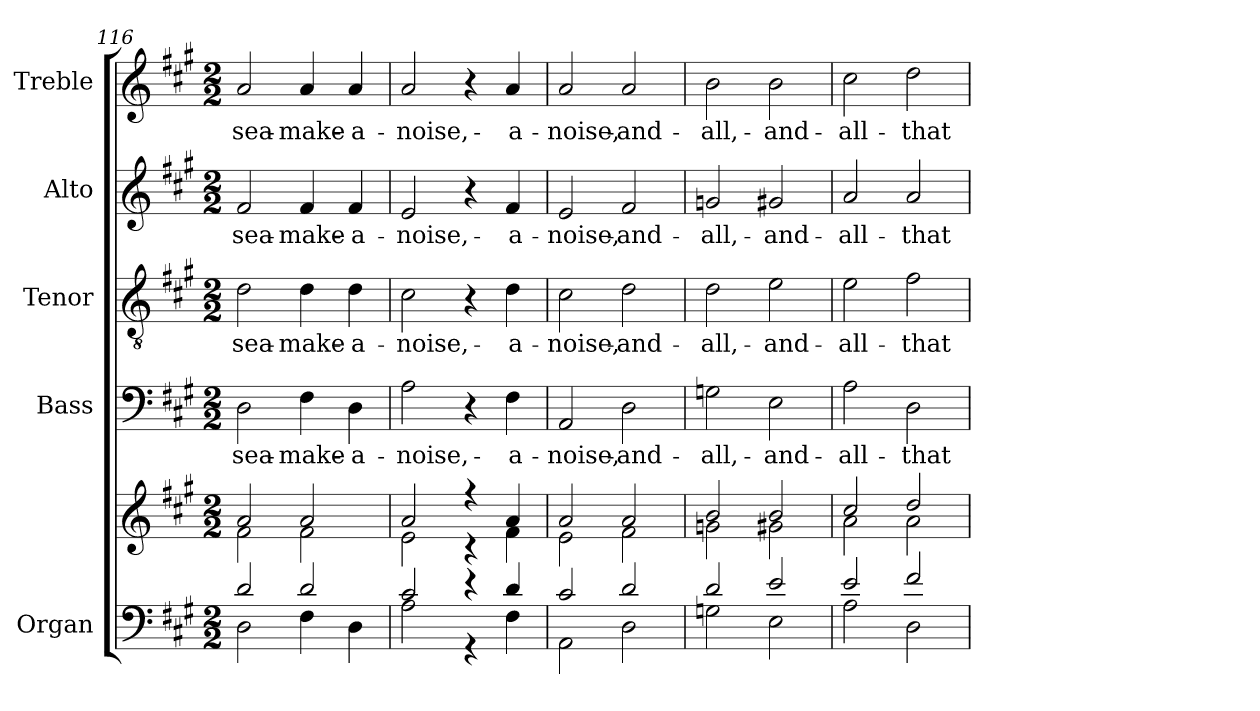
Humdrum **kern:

**kern	**kern	**kern	**text	**kern	**text	**kern	**text	**kern	**text
*part5	*part5	*part4	*part4	*part3	*part3	*part2	*part2	*part1	*part1
*staff6	*staff5	*staff4	*staff4	*staff3	*staff3	*staff2	*staff2	*staff1	*staff1
*I"Organ	*	*I"Bass	*	*I"Tenor	*	*I"Alto	*	*I"Treble	*
*I'Org.	*	*I'B.	*	*I'T.	*	*I'A.	*	*I'Tr.	*
*clefF4	*clefG2	*clefF4	*	*clefGv2	*	*clefG2	*	*clefG2	*
*	*	*	*	*ITrd7c12	*	*	*	*	*
*k[f#c#g#]	*k[f#c#g#]	*k[f#c#g#]	*	*k[f#c#g#]	*	*k[f#c#g#]	*	*k[f#c#g#]	*
*A:	*A:	*A:	*	*A:	*	*A:	*	*A:	*
*M2/2	*M2/2	*M2/2	*	*M2/2	*	*M2/2	*	*M2/2	*
=116	=116	=116	=116	=116	=116	=116	=116	=116	=116
*^	*^	*	*	*	*	*	*	*	*
!	!	!	!	!	!LO:LY:b:color=#000000	!	!	!	!	!	!
!	!	!	!	!	!	!	!LO:LY:b:color=#000000	!	!	!	!
!	!	!	!	!	!	!	!	!	!LO:LY:b:color=#000000	!	!
!	!	!	!	!	!	!	!	!	!	!	!LO:LY:b:color=#000000
2di/	2Di\	2ai/	2f#i\	2Di\	-sea-	2Di\	-sea-	2f#i/	-sea-	2ai/	-sea-
!	!	!	!	!	!LO:LY:b:color=#000000	!	!	!	!	!	!
!	!	!	!	!	!	!	!LO:LY:b:color=#000000	!	!	!	!
!	!	!	!	!	!	!	!	!	!LO:LY:b:color=#000000	!	!
!	!	!	!	!	!	!	!	!	!	!	!LO:LY:b:color=#000000
2di/	4F#i\	2ai/	2f#i\	4F#i\	-make-	4Di\	-make-	4f#i/	-make-	4ai/	-make-
!	!	!	!	!	!LO:LY:b:color=#000000	!	!	!	!	!	!
!	!	!	!	!	!	!	!LO:LY:b:color=#000000	!	!	!	!
!	!	!	!	!	!	!	!	!	!LO:LY:b:color=#000000	!	!
!	!	!	!	!	!	!	!	!	!	!	!LO:LY:b:color=#000000
.	4Di\	.	.	4Di\	-a-	4Di\	-a-	4f#i/	-a-	4ai/	-a-
=117	=117	=117	=117	=117	=117	=117	=117	=117	=117	=117	=117
!	!	!	!	!	!LO:LY:b:color=#000000	!	!	!	!	!	!
!	!	!	!	!	!	!	!LO:LY:b:color=#000000	!	!	!	!
!	!	!	!	!	!	!	!	!	!LO:LY:b:color=#000000	!	!
!	!	!	!	!	!	!	!	!	!	!	!LO:LY:b:color=#000000
2c#i/	2Ai\	2ai/	2ei\	2Ai\	-noise,-	2C#i\	-noise,-	2ei/	-noise,-	2ai/	-noise,-
4r	4r	4r	4r	4r	.	4r	.	4r	.	4r	.
!	!	!	!	!	!LO:LY:b:color=#000000	!	!	!	!	!	!
!	!	!	!	!	!	!	!LO:LY:b:color=#000000	!	!	!	!
!	!	!	!	!	!	!	!	!	!LO:LY:b:color=#000000	!	!
!	!	!	!	!	!	!	!	!	!	!	!LO:LY:b:color=#000000
4di/	4F#i\	4ai/	4f#i\	4F#i\	-a-	4Di\	-a-	4f#i/	-a-	4ai/	-a-
=118	=118	=118	=118	=118	=118	=118	=118	=118	=118	=118	=118
!	!	!	!	!	!LO:LY:b:color=#000000	!	!	!	!	!	!
!	!	!	!	!	!	!	!LO:LY:b:color=#000000	!	!	!	!
!	!	!	!	!	!	!	!	!	!LO:LY:b:color=#000000	!	!
!	!	!	!	!	!	!	!	!	!	!	!LO:LY:b:color=#000000
2c#i/	2AAi\	2ai/	2ei\	2AAi/	-noise,-	2C#i\	-noise,-	2ei/	-noise,-	2ai/	-noise,-
!	!	!	!	!	!LO:LY:b:color=#000000	!	!	!	!	!	!
!	!	!	!	!	!	!	!LO:LY:b:color=#000000	!	!	!	!
!	!	!	!	!	!	!	!	!	!LO:LY:b:color=#000000	!	!
!	!	!	!	!	!	!	!	!	!	!	!LO:LY:b:color=#000000
2di/	2Di\	2ai/	2f#i\	2Di\	-and-	2Di\	-and-	2f#i/	-and-	2ai/	-and-
=119	=119	=119	=119	=119	=119	=119	=119	=119	=119	=119	=119
!	!	!	!	!	!LO:LY:b:color=#000000	!	!	!	!	!	!
!	!	!	!	!	!	!	!LO:LY:b:color=#000000	!	!	!	!
!	!	!	!	!	!	!	!	!	!LO:LY:b:color=#000000	!	!
!	!	!	!	!	!	!	!	!	!	!	!LO:LY:b:color=#000000
2di/	2Gni\	2bi/	2gni\	2Gni\	-all,-	2Di\	-all,-	2gni/	-all,-	2bi\	-all,-
!	!	!	!	!	!LO:LY:b:color=#000000	!	!	!	!	!	!
!	!	!	!	!	!	!	!LO:LY:b:color=#000000	!	!	!	!
!	!	!	!	!	!	!	!	!	!LO:LY:b:color=#000000	!	!
!	!	!	!	!	!	!	!	!	!	!	!LO:LY:b:color=#000000
2ei/	2Ei\	2bi/	2g#Xi\	2Ei\	-and-	2Ei\	-and-	2g#Xi/	-and-	2bi\	-and-
!!LO:LB:g=z
=120	=120	=120	=120	=120	=120	=120	=120	=120	=120	=120	=120
!	!	!	!	!	!LO:LY:b:color=#000000	!	!	!	!	!	!
!	!	!	!	!	!	!	!LO:LY:b:color=#000000	!	!	!	!
!	!	!	!	!	!	!	!	!	!LO:LY:b:color=#000000	!	!
!	!	!	!	!	!	!	!	!	!	!	!LO:LY:b:color=#000000
2ei/	2Ai\	2cc#i/	2ai\	2Ai\	-all-	2Ei\	-all-	2ai/	-all-	2cc#i\	-all-
!	!	!	!	!	!LO:LY:b:color=#000000	!	!	!	!	!	!
!	!	!	!	!	!	!	!LO:LY:b:color=#000000	!	!	!	!
!	!	!	!	!	!	!	!	!	!LO:LY:b:color=#000000	!	!
!	!	!	!	!	!	!	!	!	!	!	!LO:LY:b:color=#000000
2f#i/	2Di\	2ddi/	2ai\	2Di\	-that-	2F#i\	-that-	2ai/	-that-	2ddi\	-that-
*v	*v	*	*	*	*	*	*	*	*	*	*
*	*v	*v	*	*	*	*	*	*	*	*
=	=	=	=	=	=	=	=	=	=
*-	*-	*-	*-	*-	*-	*-	*-	*-	*-
